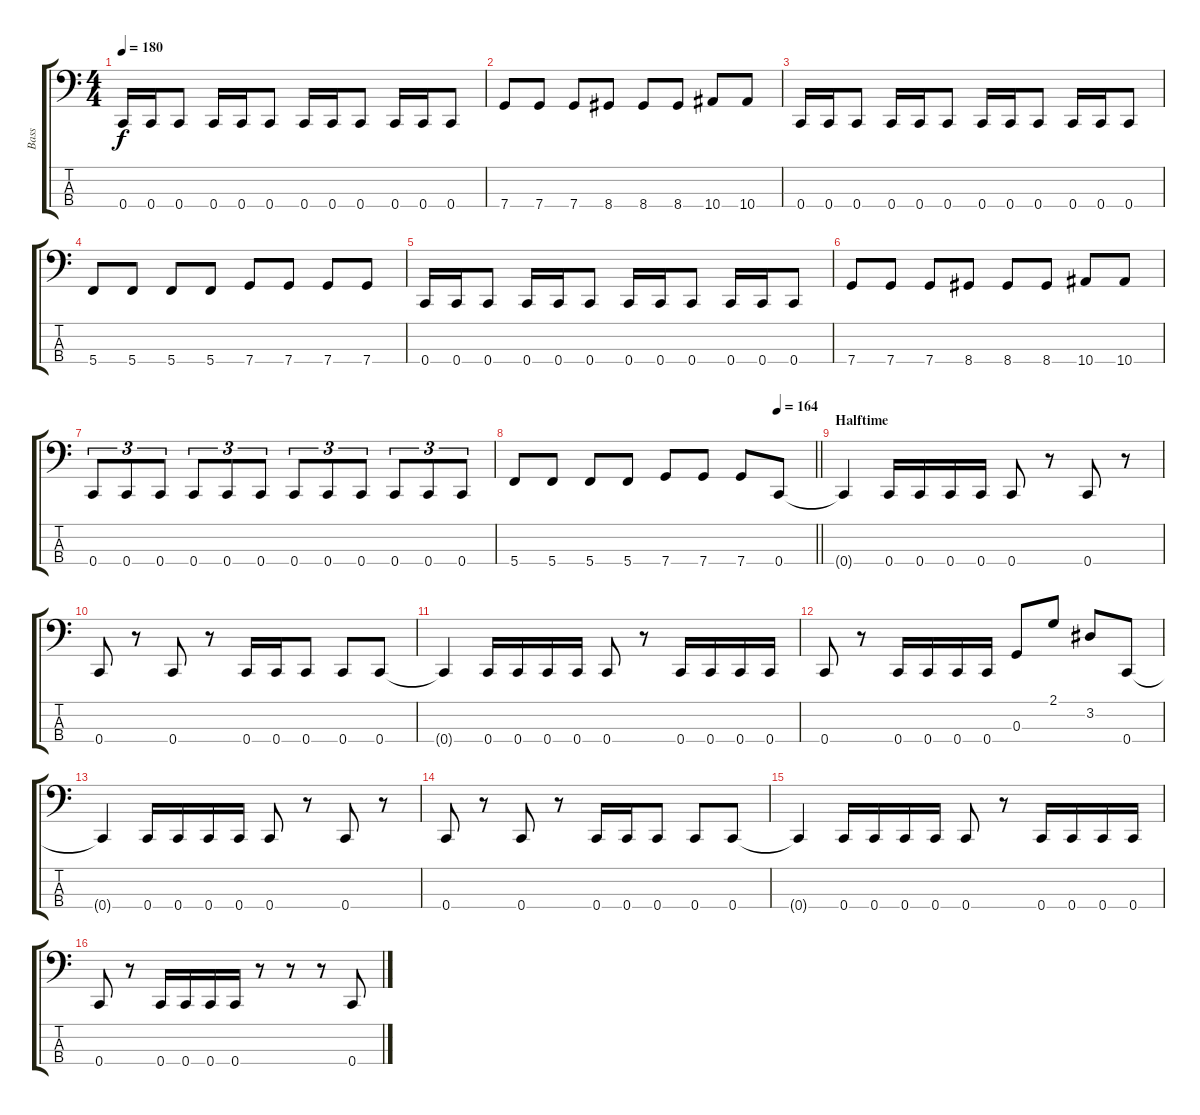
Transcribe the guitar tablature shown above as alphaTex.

\track ("Bass" "Bass") {instrument electricbasspick}
\staff {score tabs}
\tuning (F2 C2 G1 C1) {hide}
\ts (4 4)
\tempo 180
\clef f4
\ks c
0.4.16{dy f} 0.4.16 0.4.8 0.4.16 0.4.16 0.4.8 0.4.16 0.4.16 0.4.8 0.4.16 0.4.16 0.4.8 |
7.4.8 7.4.8 7.4.8 8.4.8 8.4.8 8.4.8 10.4.8 10.4.8 |
0.4.16 0.4.16 0.4.8 0.4.16 0.4.16 0.4.8 0.4.16 0.4.16 0.4.8 0.4.16 0.4.16 0.4.8 |
5.4.8 5.4.8 5.4.8 5.4.8 7.4.8 7.4.8 7.4.8 7.4.8 |
0.4.16 0.4.16 0.4.8 0.4.16 0.4.16 0.4.8 0.4.16 0.4.16 0.4.8 0.4.16 0.4.16 0.4.8 |
7.4.8 7.4.8 7.4.8 8.4.8 8.4.8 8.4.8 10.4.8 10.4.8 |
0.4.8{tu (3 2)} 0.4.8{tu (3 2)} 0.4.8{tu (3 2)} 0.4.8{tu (3 2)} 0.4.8{tu (3 2)} 0.4.8{tu (3 2)} 0.4.8{tu (3 2)} 0.4.8{tu (3 2)} 0.4.8{tu (3 2)} 0.4.8{tu (3 2)} 0.4.8{tu (3 2)} 0.4.8{tu (3 2)} |
\tempo (164 0.875)
\barLineRight lightlight
5.4.8 5.4.8 5.4.8 5.4.8 7.4.8 7.4.8 7.4.8 0.4.8 |
\section ("" "Halftime")
0.4{t}.4 0.4.16 0.4.16 0.4.16 0.4.16 0.4.8 r.8 0.4.8 r.8 |
0.4.8 r.8 0.4.8 r.8 0.4.16 0.4.16 0.4.8 0.4.8 0.4.8 |
0.4{t}.4 0.4.16 0.4.16 0.4.16 0.4.16 0.4.8 r.8 0.4.16 0.4.16 0.4.16 0.4.16 |
0.4.8 r.8 0.4.16 0.4.16 0.4.16 0.4.16 0.3.8 2.1.8 3.2.8 0.4.8 |
0.4{t}.4 0.4.16 0.4.16 0.4.16 0.4.16 0.4.8 r.8 0.4.8 r.8 |
0.4.8 r.8 0.4.8 r.8 0.4.16 0.4.16 0.4.8 0.4.8 0.4.8 |
0.4{t}.4 0.4.16 0.4.16 0.4.16 0.4.16 0.4.8 r.8 0.4.16 0.4.16 0.4.16 0.4.16 |
0.4.8 r.8 0.4.16 0.4.16 0.4.16 0.4.16 r.8 r.8 r.8 0.4.8
